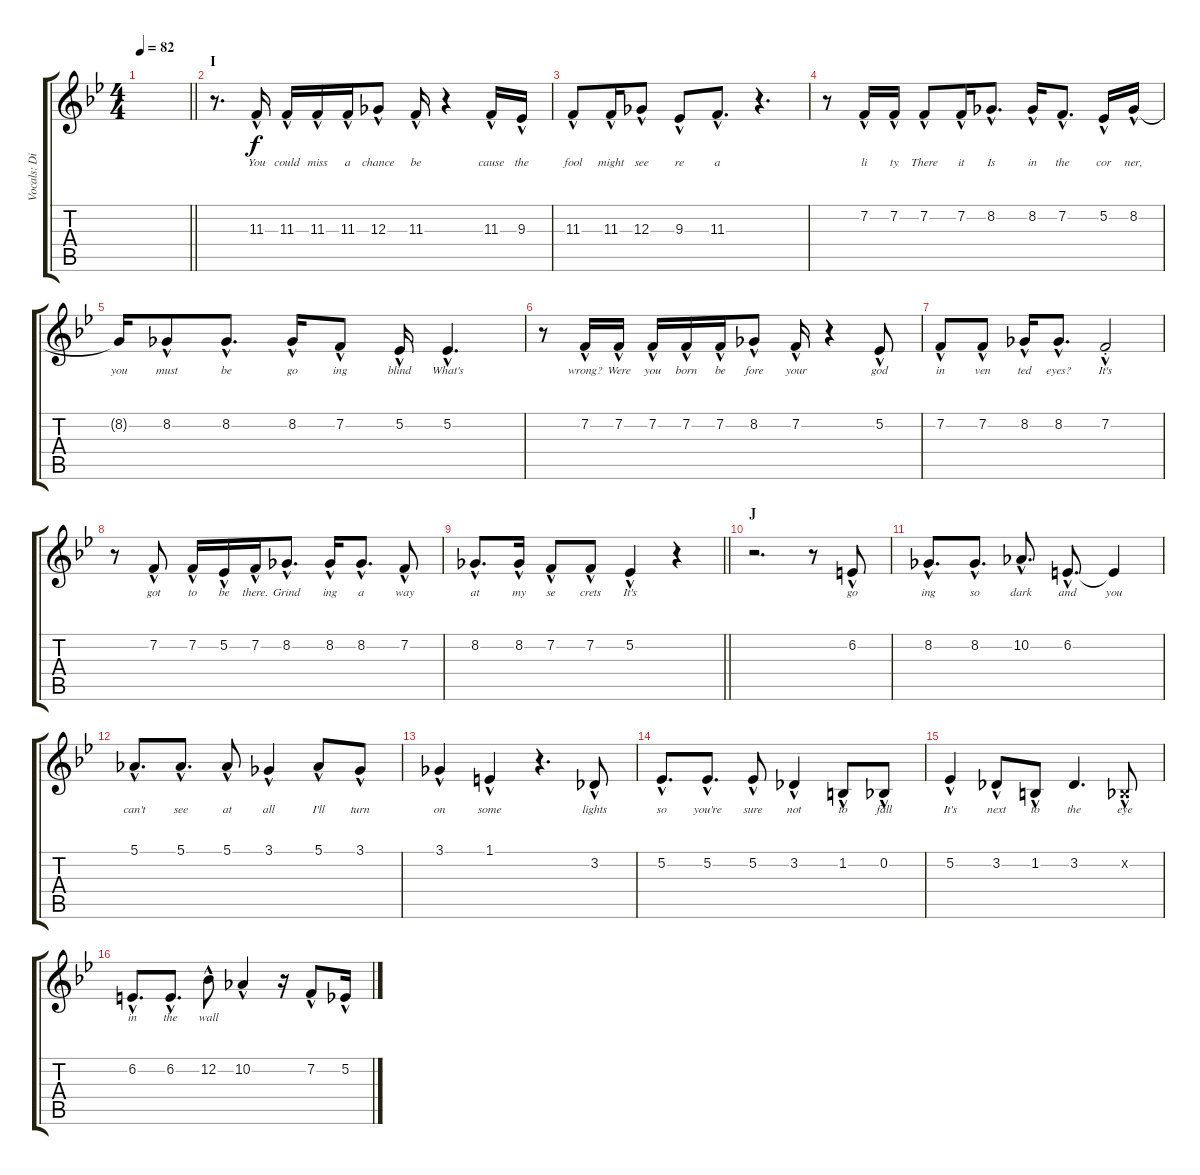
\track ("Vocals: Dio" "Vocals: Di") {instrument lead2sawtooth}
\staff {score tabs}
\tuning (Eb4 Bb3 Gb3 Db3 Ab2 Eb2) {hide}
\ts (4 4)
\tempo 82
\clef g2
\barLineRight lightlight
\ks bb
|
\section ("" "I")
r.8{d} 11.3{hac}.16{lyrics (0 "You") lyrics (1 "") lyrics (2 "") lyrics (3 "") lyrics (4 "")} 11.3{hac}.16{lyrics (0 "could") lyrics (1 "") lyrics (2 "") lyrics (3 "") lyrics (4 "")} 11.3{hac}.16{lyrics (0 "miss") lyrics (1 "") lyrics (2 "") lyrics (3 "") lyrics (4 "")} 11.3{hac}.16{lyrics (0 "a") lyrics (1 "") lyrics (2 "") lyrics (3 "") lyrics (4 "")} 12.3{hac}.8{lyrics (0 "chance") lyrics (1 "") lyrics (2 "") lyrics (3 "") lyrics (4 "")} 11.3{hac}.16{lyrics (0 "be") lyrics (1 "") lyrics (2 "") lyrics (3 "") lyrics (4 "")} r.4 11.3{hac}.16{lyrics (0 "cause") lyrics (1 "") lyrics (2 "") lyrics (3 "") lyrics (4 "")} 9.3{hac}.16{lyrics (0 "the") lyrics (1 "") lyrics (2 "") lyrics (3 "") lyrics (4 "")} |
11.3{hac}.8{lyrics (0 "fool") lyrics (1 "") lyrics (2 "") lyrics (3 "") lyrics (4 "")} 11.3{hac}.16{lyrics (0 "might") lyrics (1 "") lyrics (2 "") lyrics (3 "") lyrics (4 "")} 12.3{hac}.8{lyrics (0 "see") lyrics (1 "") lyrics (2 "") lyrics (3 "") lyrics (4 "")} 9.3{hac}.8{lyrics (0 "re") lyrics (1 "") lyrics (2 "") lyrics (3 "") lyrics (4 "")} 11.3{hac}.8{d lyrics (0 "a") lyrics (1 "") lyrics (2 "") lyrics (3 "") lyrics (4 "")} r.4{d} |
r.8 7.2{hac}.16{lyrics (0 "li") lyrics (1 "") lyrics (2 "") lyrics (3 "") lyrics (4 "")} 7.2{hac}.16{lyrics (0 "ty") lyrics (1 "") lyrics (2 "") lyrics (3 "") lyrics (4 "")} 7.2{hac}.8{lyrics (0 "There") lyrics (1 "") lyrics (2 "") lyrics (3 "") lyrics (4 "")} 7.2{hac}.16{lyrics (0 "it") lyrics (1 "") lyrics (2 "") lyrics (3 "") lyrics (4 "")} 8.2{hac}.8{d lyrics (0 "Is") lyrics (1 "") lyrics (2 "") lyrics (3 "") lyrics (4 "")} 8.2{hac}.16{lyrics (0 "in") lyrics (1 "") lyrics (2 "") lyrics (3 "") lyrics (4 "")} 7.2{hac}.8{d lyrics (0 "the") lyrics (1 "") lyrics (2 "") lyrics (3 "") lyrics (4 "")} 5.2{hac}.16{lyrics (0 "cor") lyrics (1 "") lyrics (2 "") lyrics (3 "") lyrics (4 "")} 8.2{hac}.16{lyrics (0 "ner,") lyrics (1 "") lyrics (2 "") lyrics (3 "") lyrics (4 "")} |
8.2{t}.16{lyrics (0 "you") lyrics (1 "") lyrics (2 "") lyrics (3 "") lyrics (4 "")} 8.2{hac}.8{lyrics (0 "must") lyrics (1 "") lyrics (2 "") lyrics (3 "") lyrics (4 "")} 8.2{hac}.8{d lyrics (0 "be") lyrics (1 "") lyrics (2 "") lyrics (3 "") lyrics (4 "")} 8.2{hac}.16{lyrics (0 "go") lyrics (1 "") lyrics (2 "") lyrics (3 "") lyrics (4 "")} 7.2{hac}.8{lyrics (0 "ing") lyrics (1 "") lyrics (2 "") lyrics (3 "") lyrics (4 "")} 5.2{hac}.16{lyrics (0 "blind") lyrics (1 "") lyrics (2 "") lyrics (3 "") lyrics (4 "")} 5.2{hac}.4{d lyrics (0 "What's") lyrics (1 "") lyrics (2 "") lyrics (3 "") lyrics (4 "")} |
r.8 7.2{hac}.16{lyrics (0 "wrong?") lyrics (1 "") lyrics (2 "") lyrics (3 "") lyrics (4 "")} 7.2{hac}.16{lyrics (0 "Were") lyrics (1 "") lyrics (2 "") lyrics (3 "") lyrics (4 "")} 7.2{hac}.16{lyrics (0 "you") lyrics (1 "") lyrics (2 "") lyrics (3 "") lyrics (4 "")} 7.2{hac}.16{lyrics (0 "born") lyrics (1 "") lyrics (2 "") lyrics (3 "") lyrics (4 "")} 7.2{hac}.16{lyrics (0 "be") lyrics (1 "") lyrics (2 "") lyrics (3 "") lyrics (4 "")} 8.2{hac}.8{lyrics (0 "fore") lyrics (1 "") lyrics (2 "") lyrics (3 "") lyrics (4 "")} 7.2{hac}.16{lyrics (0 "your") lyrics (1 "") lyrics (2 "") lyrics (3 "") lyrics (4 "")} r.4 5.2{hac}.8{lyrics (0 "god") lyrics (1 "") lyrics (2 "") lyrics (3 "") lyrics (4 "")} |
7.2{hac}.8{lyrics (0 "in") lyrics (1 "") lyrics (2 "") lyrics (3 "") lyrics (4 "")} 7.2{hac}.8{lyrics (0 "ven") lyrics (1 "") lyrics (2 "") lyrics (3 "") lyrics (4 "")} 8.2{hac}.16{lyrics (0 "ted") lyrics (1 "") lyrics (2 "") lyrics (3 "") lyrics (4 "")} 8.2{hac}.8{d lyrics (0 "eyes?") lyrics (1 "") lyrics (2 "") lyrics (3 "") lyrics (4 "")} 7.2{hac st}.2{lyrics (0 "It's") lyrics (1 "") lyrics (2 "") lyrics (3 "") lyrics (4 "")} |
r.8 7.2{hac}.8{lyrics (0 "got") lyrics (1 "") lyrics (2 "") lyrics (3 "") lyrics (4 "")} 7.2{hac}.16{lyrics (0 "to") lyrics (1 "") lyrics (2 "") lyrics (3 "") lyrics (4 "")} 5.2{hac}.16{lyrics (0 "be") lyrics (1 "") lyrics (2 "") lyrics (3 "") lyrics (4 "")} 7.2{hac}.16{lyrics (0 "there.") lyrics (1 "") lyrics (2 "") lyrics (3 "") lyrics (4 "")} 8.2{hac}.8{d lyrics (0 "Grind") lyrics (1 "") lyrics (2 "") lyrics (3 "") lyrics (4 "")} 8.2{hac}.16{lyrics (0 "ing") lyrics (1 "") lyrics (2 "") lyrics (3 "") lyrics (4 "")} 8.2{hac}.8{d lyrics (0 "a") lyrics (1 "") lyrics (2 "") lyrics (3 "") lyrics (4 "")} 7.2{hac}.8{lyrics (0 "way") lyrics (1 "") lyrics (2 "") lyrics (3 "") lyrics (4 "")} |
\barLineRight lightlight
8.2{hac}.8{d lyrics (0 "at") lyrics (1 "") lyrics (2 "") lyrics (3 "") lyrics (4 "")} 8.2{hac}.16{lyrics (0 "my") lyrics (1 "") lyrics (2 "") lyrics (3 "") lyrics (4 "")} 7.2{hac}.8{lyrics (0 "se") lyrics (1 "") lyrics (2 "") lyrics (3 "") lyrics (4 "")} 7.2{hac}.8{lyrics (0 "crets") lyrics (1 "") lyrics (2 "") lyrics (3 "") lyrics (4 "")} 5.2{hac}.4{lyrics (0 "It's") lyrics (1 "") lyrics (2 "") lyrics (3 "") lyrics (4 "")} r.4 |
\section ("" "J")
r.2{d} r.8 6.2{hac}.8{lyrics (0 "go") lyrics (1 "") lyrics (2 "") lyrics (3 "") lyrics (4 "")} |
8.2{hac}.8{d lyrics (0 "ing") lyrics (1 "") lyrics (2 "") lyrics (3 "") lyrics (4 "")} 8.2{hac}.8{d lyrics (0 "so") lyrics (1 "") lyrics (2 "") lyrics (3 "") lyrics (4 "")} 10.2{hac}.8{d lyrics (0 "dark") lyrics (1 "") lyrics (2 "") lyrics (3 "") lyrics (4 "")} 6.2{hac}.8{d lyrics (0 "and") lyrics (1 "") lyrics (2 "") lyrics (3 "") lyrics (4 "")} 6.2{t}.4{lyrics (0 "you") lyrics (1 "") lyrics (2 "") lyrics (3 "") lyrics (4 "")} |
5.1{hac}.8{d lyrics (0 "can't") lyrics (1 "") lyrics (2 "") lyrics (3 "") lyrics (4 "")} 5.1{hac}.8{d lyrics (0 "see") lyrics (1 "") lyrics (2 "") lyrics (3 "") lyrics (4 "")} 5.1{hac}.8{lyrics (0 "at") lyrics (1 "") lyrics (2 "") lyrics (3 "") lyrics (4 "")} 3.1{hac}.4{lyrics (0 "all") lyrics (1 "") lyrics (2 "") lyrics (3 "") lyrics (4 "")} 5.1{hac}.8{lyrics (0 "I'll") lyrics (1 "") lyrics (2 "") lyrics (3 "") lyrics (4 "")} 3.1{hac}.8{lyrics (0 "turn") lyrics (1 "") lyrics (2 "") lyrics (3 "") lyrics (4 "")} |
3.1{hac}.4{lyrics (0 "on") lyrics (1 "") lyrics (2 "") lyrics (3 "") lyrics (4 "")} 1.1{hac}.4{lyrics (0 "some") lyrics (1 "") lyrics (2 "") lyrics (3 "") lyrics (4 "")} r.4{d} 3.2{hac}.8{lyrics (0 "lights") lyrics (1 "") lyrics (2 "") lyrics (3 "") lyrics (4 "")} |
5.2{hac}.8{d lyrics (0 "so") lyrics (1 "") lyrics (2 "") lyrics (3 "") lyrics (4 "")} 5.2{hac}.8{d lyrics (0 "you're") lyrics (1 "") lyrics (2 "") lyrics (3 "") lyrics (4 "")} 5.2{hac}.8{lyrics (0 "sure") lyrics (1 "") lyrics (2 "") lyrics (3 "") lyrics (4 "")} 3.2{hac}.4{lyrics (0 "not") lyrics (1 "") lyrics (2 "") lyrics (3 "") lyrics (4 "")} 1.2{hac}.8{lyrics (0 "to") lyrics (1 "") lyrics (2 "") lyrics (3 "") lyrics (4 "")} 0.2{hac}.8{lyrics (0 "fall") lyrics (1 "") lyrics (2 "") lyrics (3 "") lyrics (4 "")} |
5.2{hac}.4{lyrics (0 "It's") lyrics (1 "") lyrics (2 "") lyrics (3 "") lyrics (4 "")} 3.2{hac}.8{lyrics (0 "next") lyrics (1 "") lyrics (2 "") lyrics (3 "") lyrics (4 "")} 1.2{hac}.8{lyrics (0 "to") lyrics (1 "") lyrics (2 "") lyrics (3 "") lyrics (4 "")} 3.2.4{d lyrics (0 "the") lyrics (1 "") lyrics (2 "") lyrics (3 "") lyrics (4 "")} 0.2{hac x}.8{lyrics (0 "eye") lyrics (1 "") lyrics (2 "") lyrics (3 "") lyrics (4 "")} |
6.2{hac}.8{d lyrics (0 "in") lyrics (1 "") lyrics (2 "") lyrics (3 "") lyrics (4 "")} 6.2{hac}.8{d lyrics (0 "the") lyrics (1 "") lyrics (2 "") lyrics (3 "") lyrics (4 "")} 12.2{hac}.8{lyrics (0 "wall") lyrics (1 "") lyrics (2 "") lyrics (3 "") lyrics (4 "")} 10.2{hac}.4 r.16 7.2{hac}.8 5.2{hac}.16
